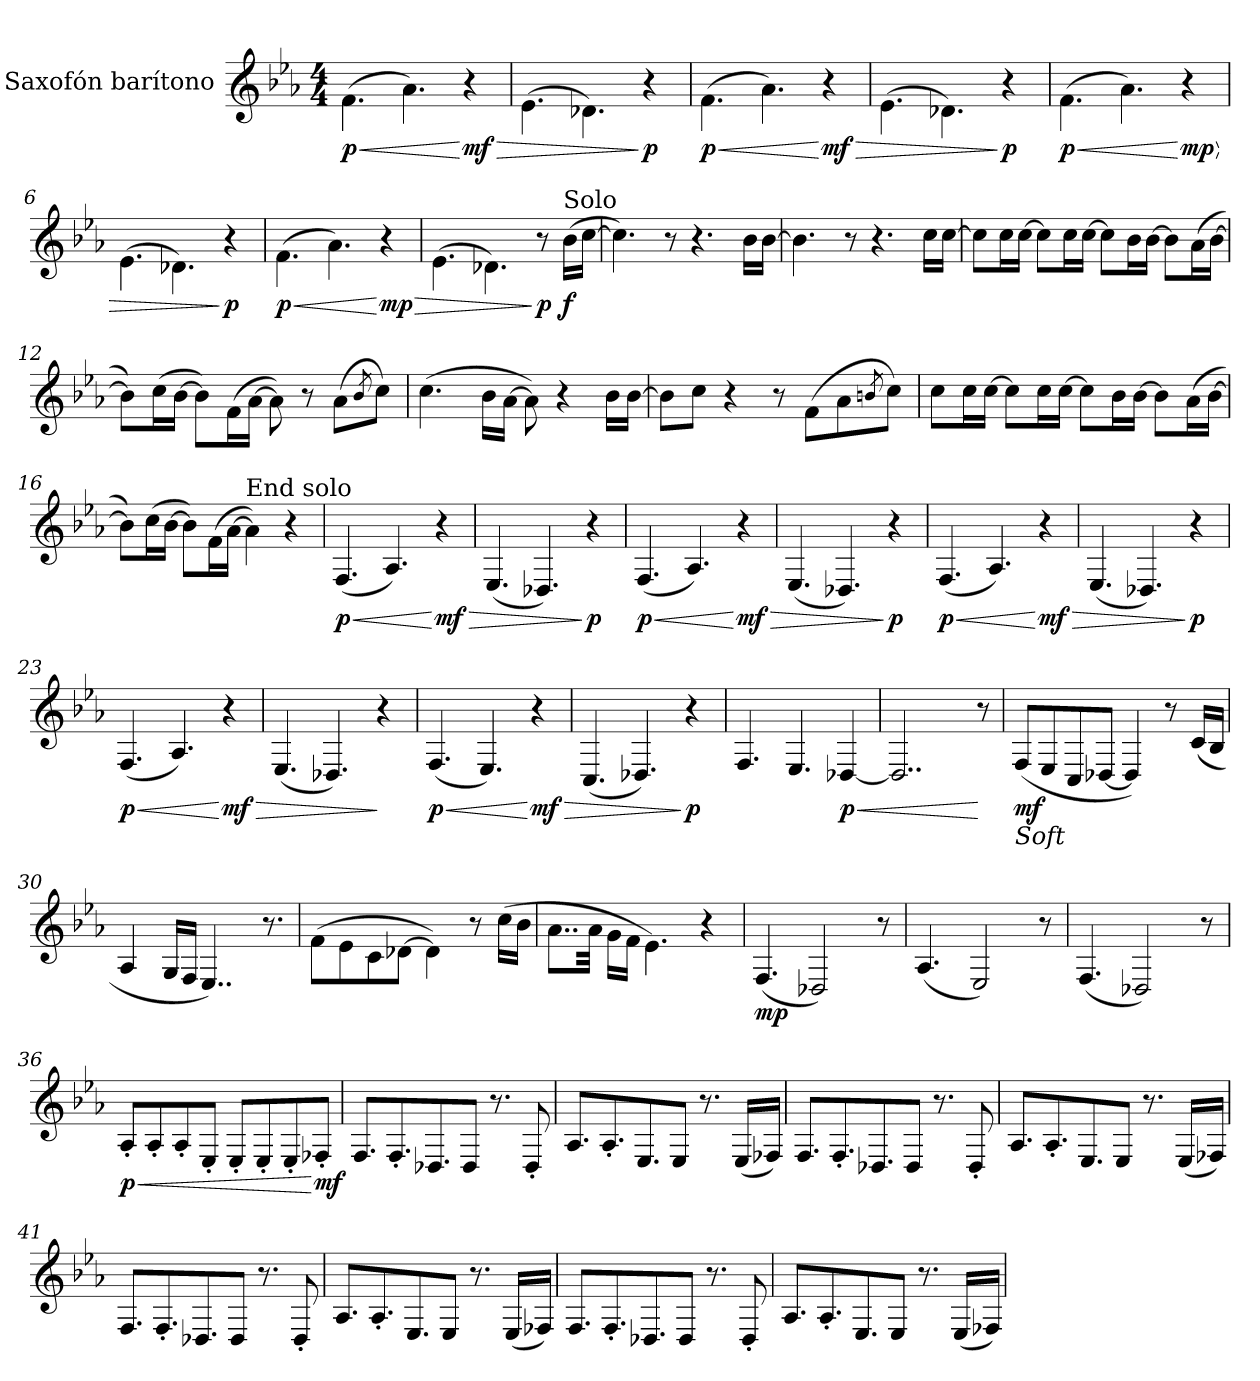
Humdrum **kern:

**kern	**dynam
*part1	*part1
*staff1	*staff1
*I"Saxofón barítono	*
*I'Sax. Bar.	*
*clefG2	*
*ITrd12c21	*
*k[b-e-a-]	*
*M4/4	*
*MM85	*
=1	=1
!	!LO:HP:b
!	!LO:DY:n=1:b
(>4.F\	< p
4.A-\)	.
!	!LO:HP:n=1:b
!	!LO:DY:n=2:b
4r	[ > mf
=2	=2
(>4.E-\	.
4.D-X\)	.
!	!LO:DY:n=1:b
4r	] p
=3	=3
!	!LO:HP:b
!	!LO:DY:n=1:b
(>4.F\	< p
4.A-\)	.
!	!LO:HP:n=1:b
!	!LO:DY:n=2:b
4r	[ > mf
=4	=4
(>4.E-\	.
4.D-X\)	.
!	!LO:DY:n=1:b
4r	] p
=5	=5
!	!LO:HP:b
!	!LO:DY:n=1:b
(>4.F\	< p
4.A-\)	.
!	!LO:HP:n=1:b
!	!LO:DY:n=2:b
4r	[ > mp
=6	=6
(>4.E-\	.
4.D-X\)	.
!	!LO:DY:n=1:b
4r	] p
=7	=7
!	!LO:HP:b
!	!LO:DY:n=1:b
(>4.F\	< p
4.A-\)	.
!	!LO:HP:n=1:b
!	!LO:DY:n=2:b
4r	[ > mp
=8	=8
(>4.E-\	.
4.D-X\)	.
!	!LO:DY:n=1:b
8r	] p
!LO:TX:a:t=Solo	!
!	!LO:DY:n=2:b
(>16B-\LL	f
[16c\JJ	.
=9	=9
4.c\])	.
8r	.
4.r	.
16B-\LL	.
[16B-\JJ	.
!!LO:LB:g=z
=10	=10
4.B-\]	.
8r	.
4.r	.
16c\LL	.
[16c\JJ	.
=11	=11
8c\L]	.
16c\L	.
[16c\JJ	.
8c\L]	.
16c\L	.
[16c\JJ	.
8c\L]	.
16B-\L	.
[16B-\JJ	.
8B-\L]	.
(>16A-\L	.
[16B-\JJ	.
=12	=12
8B-\L])	.
(>16c\L	.
[16B-\JJ	.
8B-\L])	.
(>16F\L	.
[16A-\JJ	.
8A-\])	.
8r	.
(>8A-\L	.
8qB-/	.
8c\J)	.
=13	=13
(>4.c\	.
16B-\LL	.
[16A-\JJ	.
8A-\])	.
4r	.
16B-\LL	.
[16B-\JJ	.
!!LO:LB:g=z
=14	=14
8B-\L]	.
8c\J	.
4r	.
8r	.
(>8F\L	.
8A-\	.
8qBn/	.
8c\J)	.
=15	=15
8c\L	.
16c\L	.
[16c\JJ	.
8c\L]	.
16c\L	.
[16c\JJ	.
8c\L]	.
16B-\L	.
[16B-\JJ	.
8B-\L]	.
(>16A-\L	.
[16B-\JJ	.
=16	=16
8B-\L])	.
(>16c\L	.
[16B-\JJ	.
8B-\L])	.
(>16F\L	.
[16A-\JJ	.
!LO:TX:a:t=End solo	!
4A-\])	.
4r	.
=17	=17
!	!LO:HP:b
!	!LO:DY:n=1:b
(<4.FF/	< p
4.AA-/)	.
!	!LO:HP:n=1:b
!	!LO:DY:n=2:b
4r	[ > mf
=18	=18
(<4.EE-/	.
4.DD-X/)	.
!	!LO:DY:n=1:b
4r	] p
=19	=19
!	!LO:HP:b
!	!LO:DY:n=1:b
(<4.FF/	< p
4.AA-/)	.
!	!LO:HP:n=1:b
!	!LO:DY:n=2:b
4r	[ > mf
!!LO:LB:g=z
=20	=20
(<4.EE-/	.
4.DD-X/)	.
!	!LO:DY:n=1:b
4r	] p
=21	=21
!	!LO:HP:b
!	!LO:DY:n=1:b
(<4.FF/	< p
4.AA-/)	.
!	!LO:HP:n=1:b
!	!LO:DY:n=2:b
4r	[ > mf
=22	=22
(<4.EE-/	.
4.DD-X/)	.
!	!LO:DY:n=1:b
4r	] p
=23	=23
!	!LO:HP:b
!	!LO:DY:n=1:b
(<4.FF/	< p
4.AA-/)	.
!	!LO:HP:n=1:b
!	!LO:DY:n=2:b
4r	[ > mf
=24	=24
(<4.EE-/	.
4.DD-X/)	.
4r	]
=25	=25
!	!LO:HP:b
!	!LO:DY:n=1:b
(<4.FF/	< p
4.EE-/)	.
!	!LO:HP:n=1:b
!	!LO:DY:n=2:b
4r	[ > mf
=26	=26
(<4.CC/	.
4.DD-X/)	.
!	!LO:DY:n=1:b
4r	] p
=27	=27
4.FF/	.
4.EE-/	.
!	!LO:HP:b
!	!LO:DY:n=1:b
[4DD-X/	< p
=28	=28
2..DD-/]	.
8r	[
!!LO:LB:g=z
=29	=29
!LO:TX:b:i:t=Soft	!
!	!LO:DY:b
(<8FF/L	mf
8EE-/	.
8CC/	.
[8DD-X/J	.
4DD-/])	.
8r	.
(<16C/LL	.
16BB-/JJ	.
=30	=30
4AA-/	.
16GG/LL	.
16FF/JJ	.
4..EE-/)	.
8.r	.
=31	=31
(>8F\L	.
8E-\	.
8C\	.
[8D-X\J	.
4D-\])	.
8r	.
(>16c\LL	.
16B-\JJ	.
=32	=32
8..A-\L	.
32A-\Jkk	.
16G\LL	.
16F\JJ	.
4.E-\)	.
4r	.
=33	=33
!	!LO:DY:b
(<4.FF/	mp
2DD-X/)	.
8r	.
=34	=34
(<4.AA-/	.
2EE-/)	.
8r	.
=35	=35
(<4.FF/	.
2DD-X/)	.
8r	.
!!LO:LB:g=z
=36	=36
!	!LO:HP:b
!	!LO:DY:n=1:b
8AA-'/L	< p
8AA-'/	.
8AA-'/	.
8EE-'/J	.
8EE-'/L	.
8EE-'/	.
8EE-'/	.
!	!LO:DY:n=2:b
8FF-X'/J	[ mf
=37	=37
8.FF/L	.
8.FF'/	.
8.DD-X/	.
8DD-/J	.
8.r	.
8DD-'/	.
=38	=38
8.AA-/L	.
8.AA-'/	.
8.EE-/	.
8EE-/J	.
8.r	.
(<16EE-/LL	.
16FF-X/JJ)	.
=39	=39
8.FF/L	.
8.FF'/	.
8.DD-X/	.
8DD-/J	.
8.r	.
8DD-'/	.
=40	=40
8.AA-/L	.
8.AA-'/	.
8.EE-/	.
8EE-/J	.
8.r	.
(<16EE-/LL	.
16FF-X/JJ)	.
!!LO:LB:g=z
=41	=41
8.FF/L	.
8.FF'/	.
8.DD-X/	.
8DD-/J	.
8.r	.
8DD-'/	.
=42	=42
8.AA-/L	.
8.AA-'/	.
8.EE-/	.
8EE-/J	.
8.r	.
(<16EE-/LL	.
16FF-X/JJ)	.
=43	=43
8.FF/L	.
8.FF'/	.
8.DD-X/	.
8DD-/J	.
8.r	.
8DD-'/	.
=44	=44
8.AA-/L	.
8.AA-'/	.
8.EE-/	.
8EE-/J	.
8.r	.
(<16EE-/LL	.
16FF-X/JJ)	.
=	=
*-	*-
